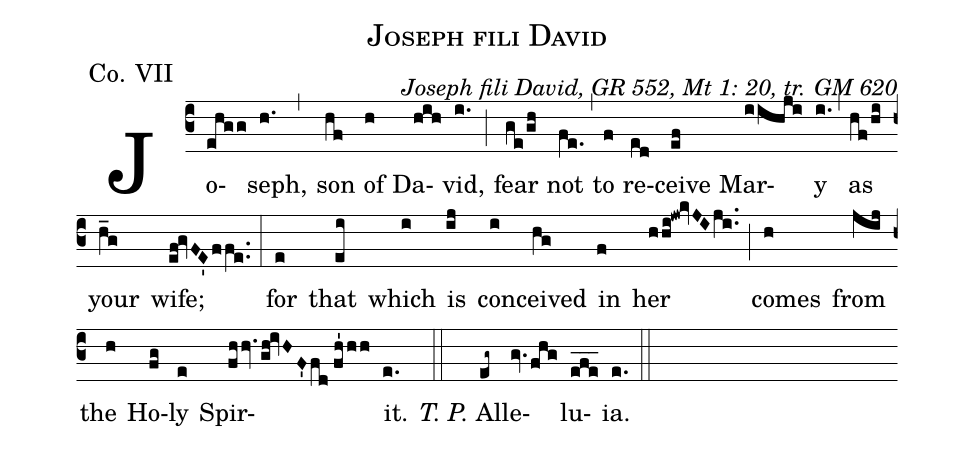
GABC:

name: Joseph fili David;
office-part: Communio;
mode: 7;
commentary: Joseph fili David, GR 552, Mt 1: 20, tr. GM 620;
annotation: Co. VII;
%%
(c3)Jo(ehgg)seph,(h.) (,) son(hf) of(h) Da(hih)vid,(i.) (;) fear(ge/gh) not(fe.) (,) to(f) re(ed)ceive(ef) Mar(iihji)y(i.) (,) as(hf/hi) your(h_g) wife;(ef!gvFE'ffe..) (:) for(e)
that(ei) which(i) is(ij) con(i)ceived(hg) in(f) her(hhi!jw!kvJIji..) (;) comes(h) from(jij) the(h) Ho(fg)ly(e) Spir(fhhv.gh!ivHF'fd//fh'hh)it.(e.) (::)
<i>T. P.</i> Al(eg~)le(gv.fhg)lu(efe___)ia.(e.) (::)
